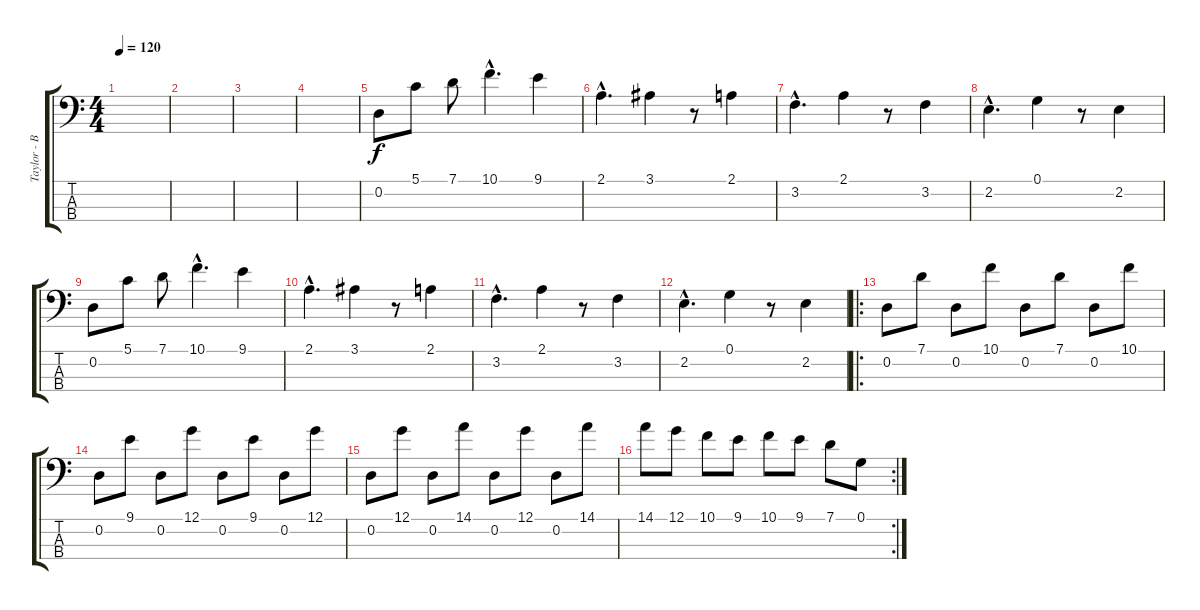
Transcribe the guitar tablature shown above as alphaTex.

\track ("Taylor - Bass" "Taylor - B") {instrument electricbassfinger}
\staff {score tabs}
\tuning (G2 D2 A1 E1) {hide}
\ts (4 4)
\tempo 120
\clef f4
\ks c
|
|
|
|
0.2.8 5.1.8 7.1.8 10.1{hac}.4{d} 9.1.4 |
2.1{hac}.4{d} 3.1.4 r.8 2.1.4 |
3.2{hac}.4{d} 2.1.4 r.8 3.2.4 |
2.2{hac}.4{d} 0.1.4 r.8 2.2.4 |
0.2.8 5.1.8 7.1.8 10.1{hac}.4{d} 9.1.4 |
2.1{hac}.4{d} 3.1.4 r.8 2.1.4 |
3.2{hac}.4{d} 2.1.4 r.8 3.2.4 |
2.2{hac}.4{d} 0.1.4 r.8 2.2.4 |
\ro
0.2.8 7.1.8 0.2.8 10.1.8 0.2.8 7.1.8 0.2.8 10.1.8 |
0.2.8 9.1.8 0.2.8 12.1.8 0.2.8 9.1.8 0.2.8 12.1.8 |
0.2.8 12.1.8 0.2.8 14.1.8 0.2.8 12.1.8 0.2.8 14.1.8 |
\rc 2
14.1.8 12.1.8 10.1.8 9.1.8 10.1.8 9.1.8 7.1.8 0.1.8
